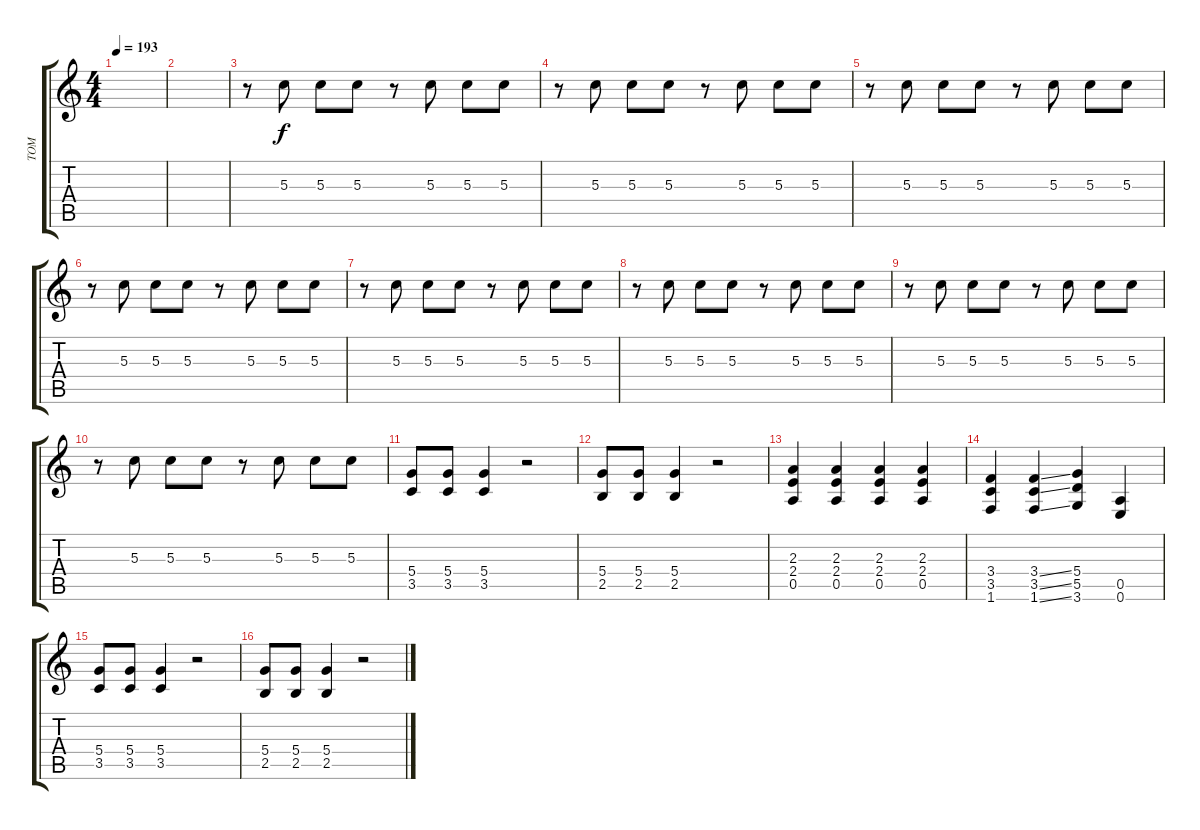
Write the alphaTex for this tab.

\track ("TOM" "TOM") {instrument distortionguitar}
\staff {score tabs}
\tuning (E4 B3 G3 D3 A2 E2) {hide}
\ts (4 4)
\tempo 193
\clef g2
\ks c
|
|
r.8 5.3.8 5.3.8 5.3.8 r.8 5.3.8 5.3.8 5.3.8 |
r.8 5.3.8 5.3.8 5.3.8 r.8 5.3.8 5.3.8 5.3.8 |
r.8 5.3.8 5.3.8 5.3.8 r.8 5.3.8 5.3.8 5.3.8 |
r.8 5.3.8 5.3.8 5.3.8 r.8 5.3.8 5.3.8 5.3.8 |
r.8 5.3.8 5.3.8 5.3.8 r.8 5.3.8 5.3.8 5.3.8 |
r.8 5.3.8 5.3.8 5.3.8 r.8 5.3.8 5.3.8 5.3.8 |
r.8 5.3.8 5.3.8 5.3.8 r.8 5.3.8 5.3.8 5.3.8 |
r.8 5.3.8 5.3.8 5.3.8 r.8 5.3.8 5.3.8 5.3.8 |
(5.4 3.5).8 (5.4 3.5).8 (5.4 3.5).4 r.2 |
(5.4 2.5).8 (5.4 2.5).8 (5.4 2.5).4 r.2 |
(2.3 2.4 0.5).4 (2.3 2.4 0.5).4 (2.3 2.4 0.5).4 (2.3 2.4 0.5).4 |
(3.4 3.5 1.6).4 (3.4{ss} 3.5{ss} 1.6{ss}).4 (5.4 5.5 3.6).4 (0.5 0.6).4 |
(5.4 3.5).8 (5.4 3.5).8 (5.4 3.5).4 r.2 |
(5.4 2.5).8 (5.4 2.5).8 (5.4 2.5).4 r.2
